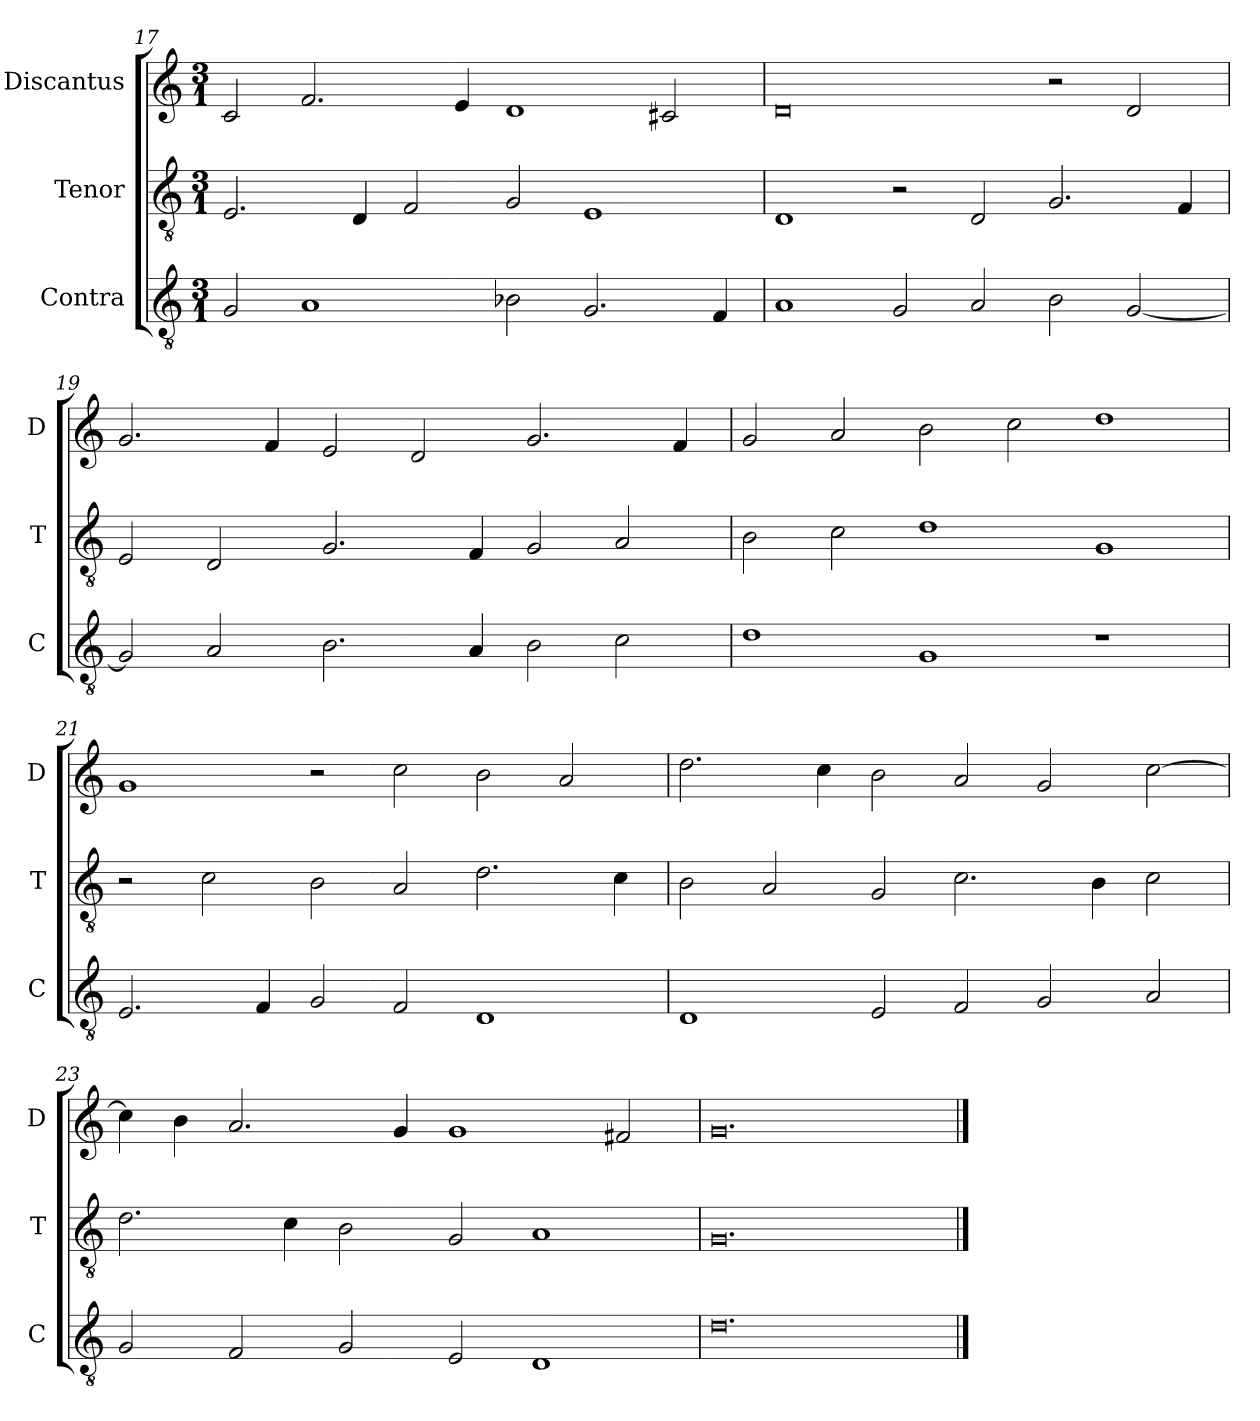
**kern	**kern	**kern
*part3	*part2	*part1
*staff3	*staff2	*staff1
*I"Contra	*I"Tenor	*I"Discantus
*I'C	*I'T	*I'D
*clefGv2	*clefGv2	*clefG2
*k[]	*k[]	*k[]
*M3/1	*M3/1	*M3/1
=17	=17	=17
2G	2.E	2c
1A	.	2.f
.	4D	.
.	2F	.
.	.	4e
2B-X	2G	1d
2.G	1E	.
.	.	2c#X
4F	.	.
=18	=18	=18
1A	1D	0d
2G	2r	.
2A	2D	.
2B	2.G	2r
[2G	.	2d
.	4F	.
=19	=19	=19
2G]	2E	2.g
2A	2D	.
.	.	4f
2.B	2.G	2e
.	.	2d
4A	4F	.
2B	2G	2.g
2c	2A	.
.	.	4f
=20	=20	=20
1d	2B	2g
.	2c	2a
1G	1d	2b
.	.	2cc
1r	1G	1dd
=21	=21	=21
2.E	2r	1g
.	2c	.
4F	.	.
2G	2B	2r
2F	2A	2cc
1D	2.d	2b
.	.	2a
.	4c	.
=22	=22	=22
1D	2B	2.dd
.	2A	.
.	.	4cc
2E	2G	2b
2F	2.c	2a
2G	.	2g
.	4B	.
2A	2c	[2cc
=23	=23	=23
2G	2.d	4cc]
.	.	4b
2F	.	2.a
.	4c	.
2G	2B	.
.	.	4g
2E	2G	1g
1D	1A	.
.	.	2f#X
=24	=24	=24
0.d	0.G	0.g
==	==	==
*-	*-	*-
